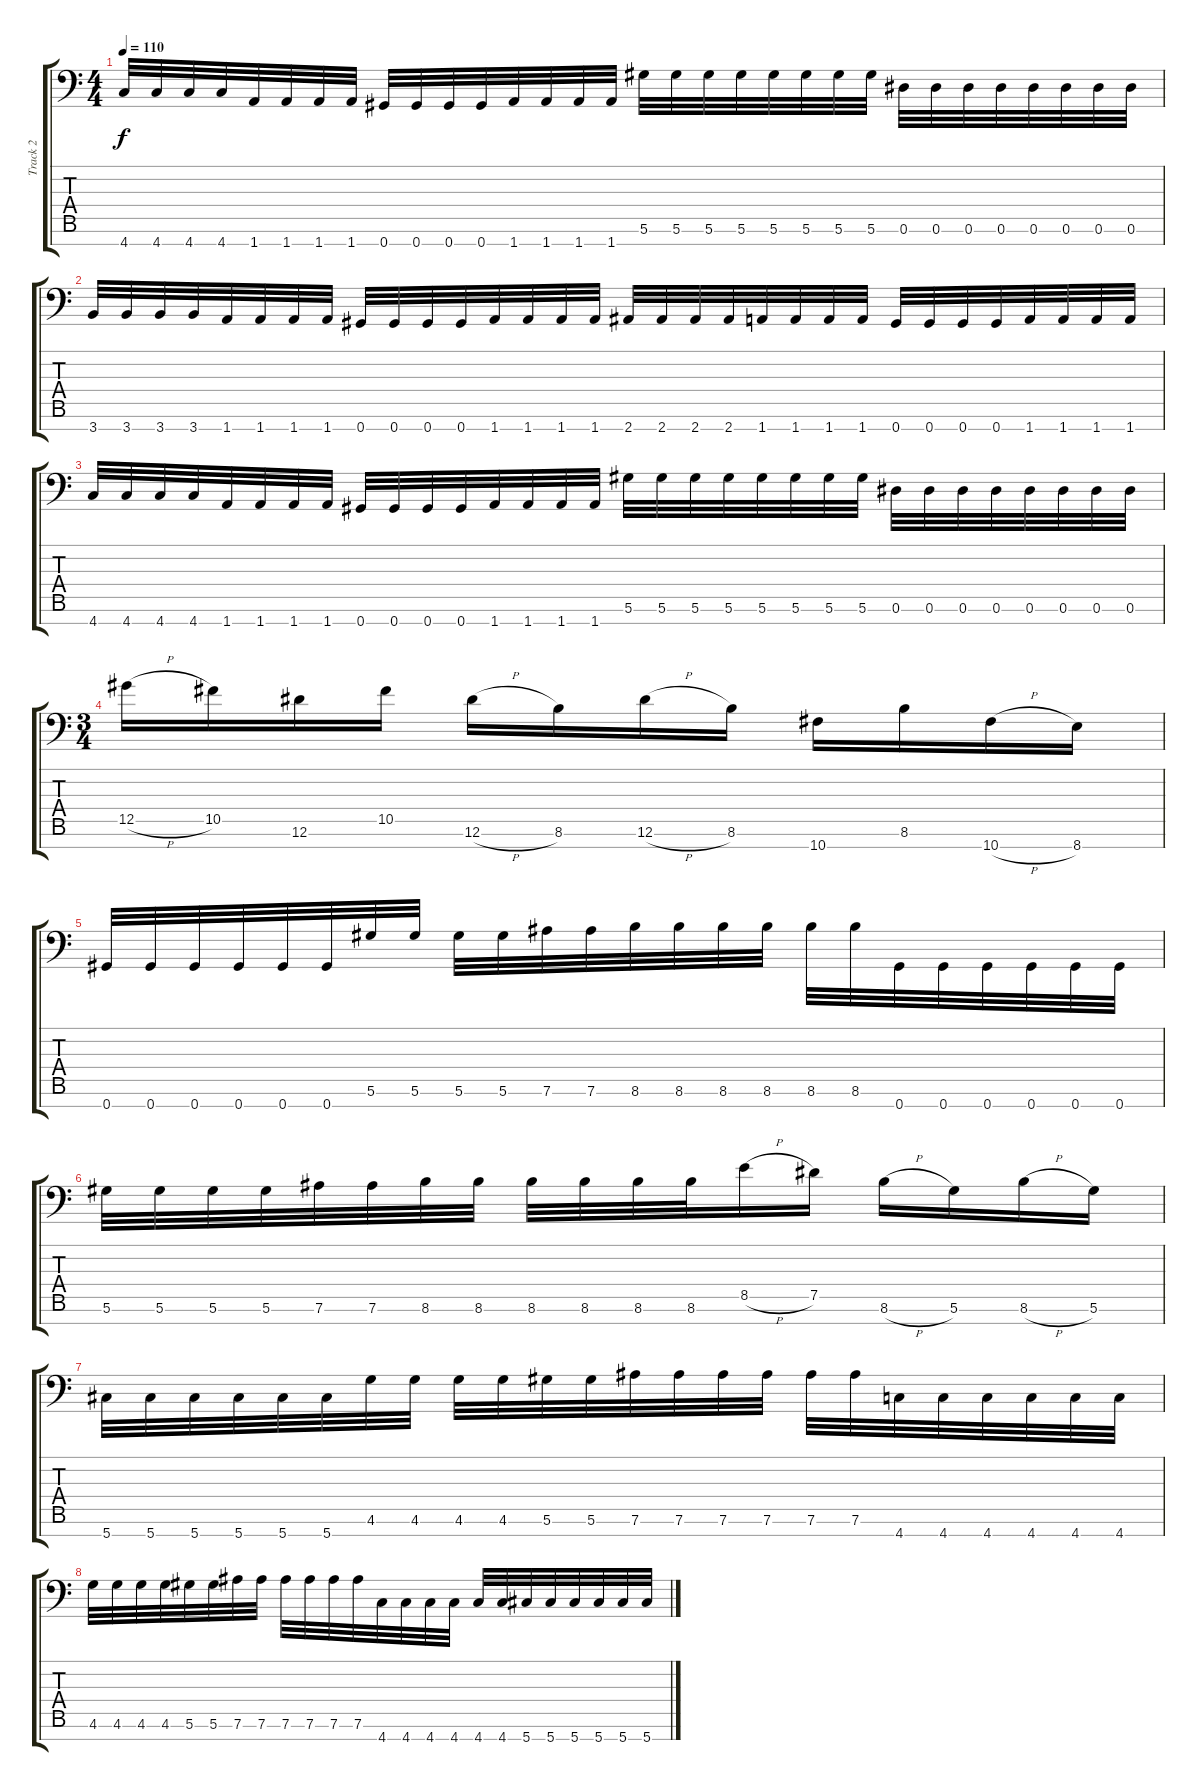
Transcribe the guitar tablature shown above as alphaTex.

\track ("Track 2" "Track 2") {instrument overdrivenguitar}
\staff {score tabs}
\tuning (Eb4 Bb3 Gb3 Db3 Ab2 Eb2 Ab1) {hide}
\ts (4 4)
\tempo 110
\clef f4
\ks c
4.7.32{dy f} 4.7.32 4.7.32 4.7.32 1.7.32 1.7.32 1.7.32 1.7.32 0.7.32 0.7.32 0.7.32 0.7.32 1.7.32 1.7.32 1.7.32 1.7.32 5.6.32 5.6.32 5.6.32 5.6.32 5.6.32 5.6.32 5.6.32 5.6.32 0.6.32 0.6.32 0.6.32 0.6.32 0.6.32 0.6.32 0.6.32 0.6.32 |
3.7.32 3.7.32 3.7.32 3.7.32 1.7.32 1.7.32 1.7.32 1.7.32 0.7.32 0.7.32 0.7.32 0.7.32 1.7.32 1.7.32 1.7.32 1.7.32 2.7.32 2.7.32 2.7.32 2.7.32 1.7.32 1.7.32 1.7.32 1.7.32 0.7.32 0.7.32 0.7.32 0.7.32 1.7.32 1.7.32 1.7.32 1.7.32 |
4.7.32 4.7.32 4.7.32 4.7.32 1.7.32 1.7.32 1.7.32 1.7.32 0.7.32 0.7.32 0.7.32 0.7.32 1.7.32 1.7.32 1.7.32 1.7.32 5.6.32 5.6.32 5.6.32 5.6.32 5.6.32 5.6.32 5.6.32 5.6.32 0.6.32 0.6.32 0.6.32 0.6.32 0.6.32 0.6.32 0.6.32 0.6.32 |
\ts (3 4)
12.5{h}.16 10.5.16 12.6.16 10.5.16 12.6{h}.16 8.6.16 12.6{h}.16 8.6.16 10.7.16 8.6.16 10.7{h}.16 8.7.16 |
0.7.32 0.7.32 0.7.32 0.7.32 0.7.32 0.7.32 5.6.32 5.6.32 5.6.32 5.6.32 7.6.32 7.6.32 8.6.32 8.6.32 8.6.32 8.6.32 8.6.32 8.6.32 0.7.32 0.7.32 0.7.32 0.7.32 0.7.32 0.7.32 |
5.6.32 5.6.32 5.6.32 5.6.32 7.6.32 7.6.32 8.6.32 8.6.32 8.6.32 8.6.32 8.6.32 8.6.32 8.5{h}.16 7.5.16 8.6{h}.16 5.6.16 8.6{h}.16 5.6.16 |
5.7.32 5.7.32 5.7.32 5.7.32 5.7.32 5.7.32 4.6.32 4.6.32 4.6.32 4.6.32 5.6.32 5.6.32 7.6.32 7.6.32 7.6.32 7.6.32 7.6.32 7.6.32 4.7.32 4.7.32 4.7.32 4.7.32 4.7.32 4.7.32 |
4.6.32 4.6.32 4.6.32 4.6.32 5.6.32 5.6.32 7.6.32 7.6.32 7.6.32 7.6.32 7.6.32 7.6.32 4.7.32 4.7.32 4.7.32 4.7.32 4.7.32 4.7.32 5.7.32 5.7.32 5.7.32 5.7.32 5.7.32 5.7.32
